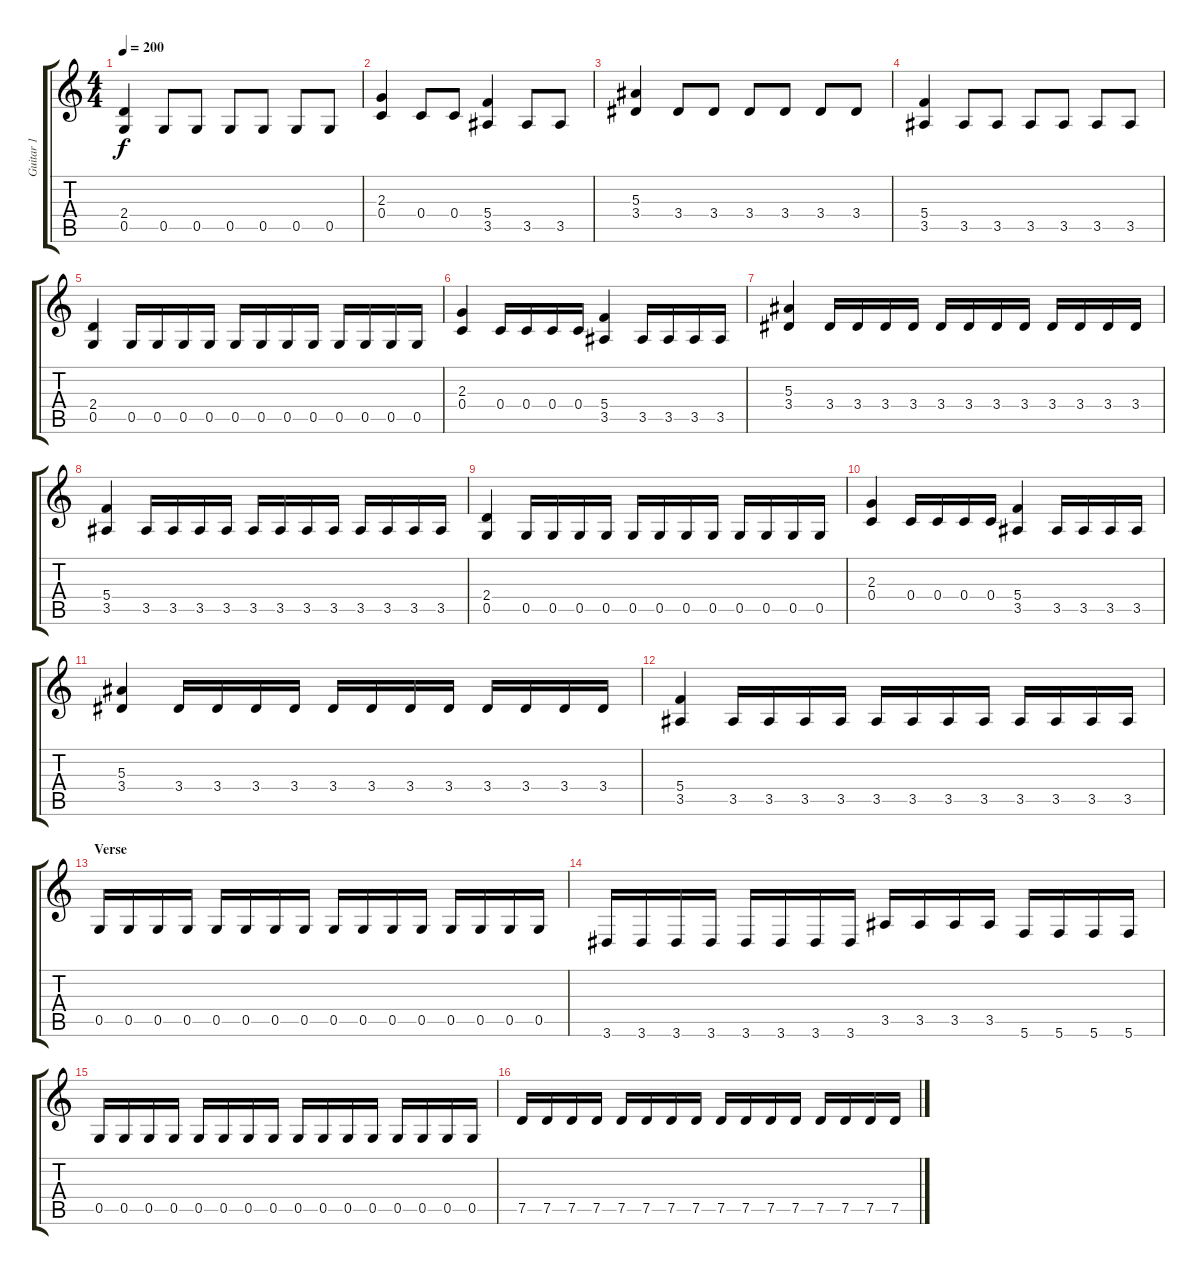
\track ("Guitar 1" "Guitar 1") {instrument overdrivenguitar}
\staff {score tabs}
\tuning (D4 A3 F3 C3 G2 C2) {hide}
\ts (4 4)
\tempo 200
\clef g2
\ks c
(2.4 0.5).4{dy f} 0.5.8 0.5.8 0.5.8 0.5.8 0.5.8 0.5.8 |
(2.3 0.4).4 0.4.8 0.4.8 (5.4 3.5).4 3.5.8 3.5.8 |
(5.3 3.4).4 3.4.8 3.4.8 3.4.8 3.4.8 3.4.8 3.4.8 |
(5.4 3.5).4 3.5.8 3.5.8 3.5.8 3.5.8 3.5.8 3.5.8 |
(2.4 0.5).4 0.5.16 0.5.16 0.5.16 0.5.16 0.5.16 0.5.16 0.5.16 0.5.16 0.5.16 0.5.16 0.5.16 0.5.16 |
(2.3 0.4).4 0.4.16 0.4.16 0.4.16 0.4.16 (5.4 3.5).4 3.5.16 3.5.16 3.5.16 3.5.16 |
(5.3 3.4).4 3.4.16 3.4.16 3.4.16 3.4.16 3.4.16 3.4.16 3.4.16 3.4.16 3.4.16 3.4.16 3.4.16 3.4.16 |
(5.4 3.5).4 3.5.16 3.5.16 3.5.16 3.5.16 3.5.16 3.5.16 3.5.16 3.5.16 3.5.16 3.5.16 3.5.16 3.5.16 |
(2.4 0.5).4 0.5.16 0.5.16 0.5.16 0.5.16 0.5.16 0.5.16 0.5.16 0.5.16 0.5.16 0.5.16 0.5.16 0.5.16 |
(2.3 0.4).4 0.4.16 0.4.16 0.4.16 0.4.16 (5.4 3.5).4 3.5.16 3.5.16 3.5.16 3.5.16 |
(5.3 3.4).4 3.4.16 3.4.16 3.4.16 3.4.16 3.4.16 3.4.16 3.4.16 3.4.16 3.4.16 3.4.16 3.4.16 3.4.16 |
(5.4 3.5).4 3.5.16 3.5.16 3.5.16 3.5.16 3.5.16 3.5.16 3.5.16 3.5.16 3.5.16 3.5.16 3.5.16 3.5.16 |
\section ("" "Verse")
0.5.16 0.5.16 0.5.16 0.5.16 0.5.16 0.5.16 0.5.16 0.5.16 0.5.16 0.5.16 0.5.16 0.5.16 0.5.16 0.5.16 0.5.16 0.5.16 |
3.6.16 3.6.16 3.6.16 3.6.16 3.6.16 3.6.16 3.6.16 3.6.16 3.5.16 3.5.16 3.5.16 3.5.16 5.6.16 5.6.16 5.6.16 5.6.16 |
0.5.16 0.5.16 0.5.16 0.5.16 0.5.16 0.5.16 0.5.16 0.5.16 0.5.16 0.5.16 0.5.16 0.5.16 0.5.16 0.5.16 0.5.16 0.5.16 |
7.5.16 7.5.16 7.5.16 7.5.16 7.5.16 7.5.16 7.5.16 7.5.16 7.5.16 7.5.16 7.5.16 7.5.16 7.5.16 7.5.16 7.5.16 7.5.16
